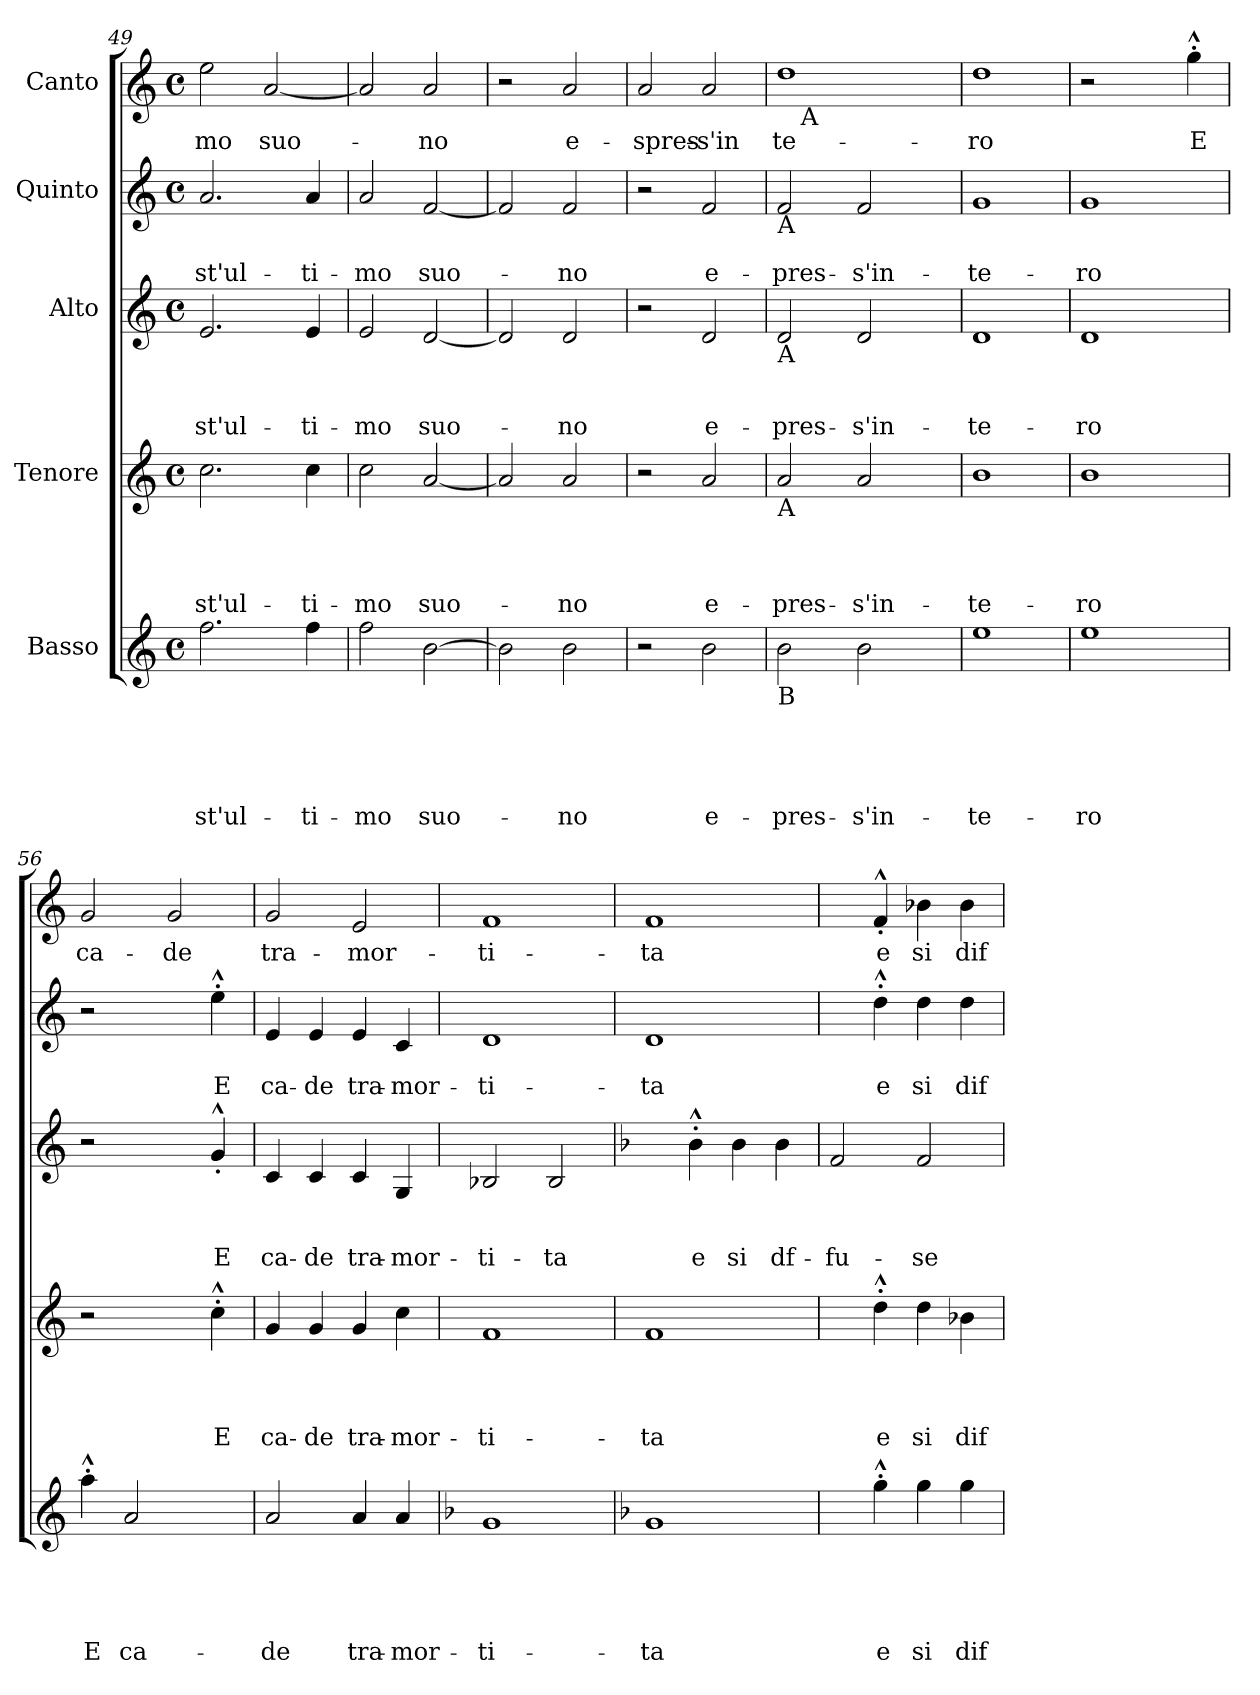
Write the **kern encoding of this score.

**kern	**text	**text	**text	**text	**text	**kern	**text	**text	**text	**text	**kern	**text	**text	**text	**kern	**text	**text	**kern	**text
*part5	*part5	*part5	*part5	*part5	*part5	*part4	*part4	*part4	*part4	*part4	*part3	*part3	*part3	*part3	*part2	*part2	*part2	*part1	*part1
*staff5	*staff5	*staff5	*staff5	*staff5	*staff5	*staff4	*staff4	*staff4	*staff4	*staff4	*staff3	*staff3	*staff3	*staff3	*staff2	*staff2	*staff2	*staff1	*staff1
*I"Basso	*	*	*	*	*	*I"Tenore	*	*	*	*	*I"Alto	*	*	*	*I"Quinto	*	*	*I"Canto	*
*clefG2	*	*	*	*	*	*clefG2	*	*	*	*	*clefG2	*	*	*	*clefG2	*	*	*clefG2	*
*k[]	*	*	*	*	*	*k[]	*	*	*	*	*k[]	*	*	*	*k[]	*	*	*k[]	*
*C:	*	*	*	*	*	*C:	*	*	*	*	*C:	*	*	*	*C:	*	*	*C:	*
*M4/4	*	*	*	*	*	*M4/4	*	*	*	*	*M4/4	*	*	*	*M4/4	*	*	*M4/4	*
*met(c)	*	*	*	*	*	*met(c)	*	*	*	*	*met(c)	*	*	*	*met(c)	*	*	*met(c)	*
=49	=49	=49	=49	=49	=49	=49	=49	=49	=49	=49	=49	=49	=49	=49	=49	=49	=49	=49	=49
!	!	!	!	!	!LO:LY:b	!	!	!	!	!LO:LY:b	!	!	!	!LO:LY:b	!	!	!LO:LY:b	!	!LO:LY:b
2.ff\	.	.	.	.	-st'ul-	2.cc\	.	.	.	-st'ul-	2.e/	.	.	-st'ul-	2.a/	.	-st'ul-	2ee\	-mo
!	!	!	!	!	!	!	!	!	!	!	!	!	!	!	!	!	!	!	!LO:LY:b
.	.	.	.	.	.	.	.	.	.	.	.	.	.	.	.	.	.	[<2a/	suo-
!	!	!	!	!	!LO:LY:b	!	!	!	!	!LO:LY:b	!	!	!	!LO:LY:b	!	!	!LO:LY:b	!	!
4ff\	.	.	.	.	-ti-	4cc\	.	.	.	-ti-	4e/	.	.	-ti-	4a/	.	-ti-	.	.
=50	=50	=50	=50	=50	=50	=50	=50	=50	=50	=50	=50	=50	=50	=50	=50	=50	=50	=50	=50
!	!	!	!	!	!LO:LY:b	!	!	!	!	!LO:LY:b	!	!	!	!LO:LY:b	!	!	!LO:LY:b	!	!
2ff\	.	.	.	.	-mo	2cc\	.	.	.	-mo	2e/	.	.	-mo	2a/	.	-mo	2a/]	.
!	!	!	!	!	!LO:LY:b	!	!	!	!	!LO:LY:b	!	!	!	!LO:LY:b	!	!	!LO:LY:b	!	!LO:LY:b
[>2b\	.	.	.	.	suo-	[<2a/	.	.	.	suo-	[<2d/	.	.	suo-	[<2f/	.	suo-	2a/	-no
=51	=51	=51	=51	=51	=51	=51	=51	=51	=51	=51	=51	=51	=51	=51	=51	=51	=51	=51	=51
2b\]	.	.	.	.	.	2a/]	.	.	.	.	2d/]	.	.	.	2f/]	.	.	2r	.
!	!	!	!	!	!LO:LY:b	!	!	!	!	!LO:LY:b	!	!	!	!LO:LY:b	!	!	!LO:LY:b	!	!LO:LY:b
2b\	.	.	.	.	-no	2a/	.	.	.	-no	2d/	.	.	-no	2f/	.	-no	2a/	e-
=52	=52	=52	=52	=52	=52	=52	=52	=52	=52	=52	=52	=52	=52	=52	=52	=52	=52	=52	=52
!	!	!	!	!	!	!	!	!	!	!	!	!	!	!	!	!	!	!	!LO:LY:b
2r	.	.	.	.	.	2r	.	.	.	.	2r	.	.	.	2r	.	.	2a/	-spres-
!	!	!	!	!	!LO:LY:b	!	!	!	!	!LO:LY:b	!	!	!	!LO:LY:b	!	!	!LO:LY:b	!	!LO:LY:b
2b\	.	.	.	.	e-	2a/	.	.	.	e-	2d/	.	.	e-	2f/	.	e-	2a/	-s'in
!!LO:LB:g=z
=53	=53	=53	=53	=53	=53	=53	=53	=53	=53	=53	=53	=53	=53	=53	=53	=53	=53	=53	=53
!	!	!	!	!	!	!	!	!	!	!	!	!	!	!	!LO:TX:b:t=A	!	!	!	!
!	!	!	!	!	!	!	!	!	!	!	!LO:TX:b:t=A	!	!	!	!	!	!	!	!
!	!	!	!	!	!	!LO:TX:b:t=A	!	!	!	!	!	!	!	!	!	!	!	!	!
!LO:TX:b:t=B	!	!	!	!	!	!	!	!	!	!	!	!	!	!	!	!	!	!	!
!	!	!	!	!	!LO:LY:b	!	!	!	!	!LO:LY:b	!	!	!	!LO:LY:b	!	!	!LO:LY:b	!	!LO:LY:b
*	*	*	*	*	*	*	*	*	*	*	*	*	*	*	*	*	*	*^	*
2b\	.	.	.	.	-pres-	2a/	.	.	.	-pres-	2d/	.	.	-pres-	2f/	.	-pres-	1dd	16.ryy	te-
!	!	!	!	!	!	!	!	!	!	!	!	!	!	!	!	!	!	!	!LO:TX:b:t=A	!
.	.	.	.	.	.	.	.	.	.	.	.	.	.	.	.	.	.	.	2ryy	.
!	!	!	!	!	!LO:LY:b	!	!	!	!	!LO:LY:b	!	!	!	!LO:LY:b	!	!	!LO:LY:b	!	!	!
2b\	.	.	.	.	-s'in-	2a/	.	.	.	-s'in-	2d/	.	.	-s'in-	2f/	.	-s'in-	.	.	.
.	.	.	.	.	.	.	.	.	.	.	.	.	.	.	.	.	.	.	4ryy	.
.	.	.	.	.	.	.	.	.	.	.	.	.	.	.	.	.	.	.	8ryy	.
.	.	.	.	.	.	.	.	.	.	.	.	.	.	.	.	.	.	.	32ryy	.
=54	=54	=54	=54	=54	=54	=54	=54	=54	=54	=54	=54	=54	=54	=54	=54	=54	=54	=54	=54	=54
!	!	!	!	!	!LO:LY:b	!	!	!	!	!LO:LY:b	!	!	!	!LO:LY:b	!	!	!LO:LY:b	!	!	!LO:LY:b
*	*	*	*	*	*	*	*	*	*	*	*	*	*	*	*	*	*	*v	*v	*
1ee	.	.	.	.	-te-	1b	.	.	.	-te-	1d	.	.	-te-	1g	.	-te-	1dd	-ro
=55	=55	=55	=55	=55	=55	=55	=55	=55	=55	=55	=55	=55	=55	=55	=55	=55	=55	=55	=55
!	!	!	!	!	!LO:LY:b	!	!	!	!	!LO:LY:b	!	!	!	!LO:LY:b	!	!	!LO:LY:b	!	!
1ee	.	.	.	.	-ro	1b	.	.	.	-ro	1d	.	.	-ro	1g	.	-ro	2r	.
.	.	.	.	.	.	.	.	.	.	.	.	.	.	.	.	.	.	4ryy	.
!	!	!	!	!	!	!	!	!	!	!	!	!	!	!	!	!	!	!	!LO:LY:b
.	.	.	.	.	.	.	.	.	.	.	.	.	.	.	.	.	.	4gg^^>'>\	E
=56	=56	=56	=56	=56	=56	=56	=56	=56	=56	=56	=56	=56	=56	=56	=56	=56	=56	=56	=56
!	!	!	!	!	!LO:LY:b	!	!	!	!	!	!	!	!	!	!	!	!	!	!LO:LY:b
4aa^^>'>\	.	.	.	.	E	2r	.	.	.	.	2r	.	.	.	2r	.	.	2g/	ca-
!	!	!	!	!	!LO:LY:b	!	!	!	!	!	!	!	!	!	!	!	!	!	!
2a/	.	.	.	.	ca-	.	.	.	.	.	.	.	.	.	.	.	.	.	.
!	!	!	!	!	!	!	!	!	!	!	!	!	!	!	!	!	!	!	!LO:LY:b
.	.	.	.	.	.	4ryy	.	.	.	.	4ryy	.	.	.	4ryy	.	.	2g/	-de
!	!	!	!	!	!	!	!	!	!	!LO:LY:b	!	!	!	!LO:LY:b	!	!	!LO:LY:b	!	!
4ryy	.	.	.	.	.	4cc^^>'>\	.	.	.	E	4g^^<'</	.	.	E	4ee^^>'>\	.	E	.	.
=57	=57	=57	=57	=57	=57	=57	=57	=57	=57	=57	=57	=57	=57	=57	=57	=57	=57	=57	=57
!	!	!	!	!	!LO:LY:b	!	!	!	!	!LO:LY:b	!	!	!	!LO:LY:b	!	!	!LO:LY:b	!	!LO:LY:b
2a/	.	.	.	.	-de	4g/	.	.	.	ca-	4c/	.	.	ca-	4e/	.	ca-	2g/	tra-
!	!	!	!	!	!	!	!	!	!	!LO:LY:b	!	!	!	!LO:LY:b	!	!	!LO:LY:b	!	!
.	.	.	.	.	.	4g/	.	.	.	-de	4c/	.	.	-de	4e/	.	-de	.	.
!	!	!	!	!	!LO:LY:b	!	!	!	!	!LO:LY:b	!	!	!	!LO:LY:b	!	!	!LO:LY:b	!	!LO:LY:b
4a/	.	.	.	.	tra-	4g/	.	.	.	tra-	4c/	.	.	tra-	4e/	.	tra-	2e/	-mor-
!	!	!	!	!	!LO:LY:b	!	!	!	!	!LO:LY:b	!	!	!	!LO:LY:b	!	!	!LO:LY:b	!	!
4a/	.	.	.	.	-mor-	4cc\	.	.	.	-mor-	4G/	.	.	-mor-	4c/	.	-mor-	.	.
=58	=58	=58	=58	=58	=58	=58	=58	=58	=58	=58	=58	=58	=58	=58	=58	=58	=58	=58	=58
*k[b-]	*	*	*	*	*	*	*	*	*	*	*	*	*	*	*	*	*	*	*
*F:	*	*	*	*	*	*	*	*	*	*	*	*	*	*	*	*	*	*	*
!	!	!	!	!	!LO:LY:b	!	!	!	!	!LO:LY:b	!	!	!	!LO:LY:b	!	!	!LO:LY:b	!	!LO:LY:b
1g	.	.	.	.	-ti-	1f	.	.	.	-ti-	2B-X/	.	.	-ti-	1d	.	-ti-	1f	-ti-
!	!	!	!	!	!	!	!	!	!	!	!	!	!	!LO:LY:b	!	!	!	!	!
.	.	.	.	.	.	.	.	.	.	.	2B-/	.	.	-ta	.	.	.	.	.
=59	=59	=59	=59	=59	=59	=59	=59	=59	=59	=59	=59	=59	=59	=59	=59	=59	=59	=59	=59
*	*	*	*	*	*	*	*	*	*	*	*k[b-]	*	*	*	*	*	*	*	*
*	*	*	*	*	*	*	*	*	*	*	*F:	*	*	*	*	*	*	*	*
!	!	!	!	!	!LO:LY:b	!	!	!	!	!LO:LY:b	!	!	!	!	!	!	!LO:LY:b	!	!LO:LY:b
1g	.	.	.	.	-ta	1f	.	.	.	-ta	4ryy	.	.	.	1d	.	-ta	1f	-ta
!	!	!	!	!	!	!	!	!	!	!	!	!	!	!LO:LY:b	!	!	!	!	!
.	.	.	.	.	.	.	.	.	.	.	4b-^^>'>\	.	.	e	.	.	.	.	.
!	!	!	!	!	!	!	!	!	!	!	!	!	!	!LO:LY:b	!	!	!	!	!
.	.	.	.	.	.	.	.	.	.	.	4b-\	.	.	si	.	.	.	.	.
!	!	!	!	!	!	!	!	!	!	!	!	!	!	!LO:LY:b	!	!	!	!	!
.	.	.	.	.	.	.	.	.	.	.	4b-\	.	.	df-	.	.	.	.	.
=60	=60	=60	=60	=60	=60	=60	=60	=60	=60	=60	=60	=60	=60	=60	=60	=60	=60	=60	=60
!	!	!	!	!	!	!	!	!	!	!	!	!	!	!LO:LY:b	!	!	!	!	!
4ryy	.	.	.	.	.	4ryy	.	.	.	.	2f/	.	.	-fu-	4ryy	.	.	4ryy	.
!	!	!	!	!	!LO:LY:b	!	!	!	!	!LO:LY:b	!	!	!	!	!	!	!LO:LY:b	!	!LO:LY:b
4gg^^>'>\	.	.	.	.	e	4dd^^>'>\	.	.	.	e	.	.	.	.	4dd^^>'>\	.	e	4f^^<'</	e
!	!	!	!	!	!LO:LY:b	!	!	!	!	!LO:LY:b	!	!	!	!LO:LY:b	!	!	!LO:LY:b	!	!LO:LY:b
4gg\	.	.	.	.	si	4dd\	.	.	.	si	2f/	.	.	-se	4dd\	.	si	4b-X\	si
!	!	!	!	!	!LO:LY:b	!	!	!	!	!LO:LY:b	!	!	!	!	!	!	!LO:LY:b	!	!LO:LY:b
4gg\	.	.	.	.	dif-	4b-X\	.	.	.	dif-	.	.	.	.	4dd\	.	dif-	4b-\	dif-
=	=	=	=	=	=	=	=	=	=	=	=	=	=	=	=	=	=	=	=
*-	*-	*-	*-	*-	*-	*-	*-	*-	*-	*-	*-	*-	*-	*-	*-	*-	*-	*-	*-
